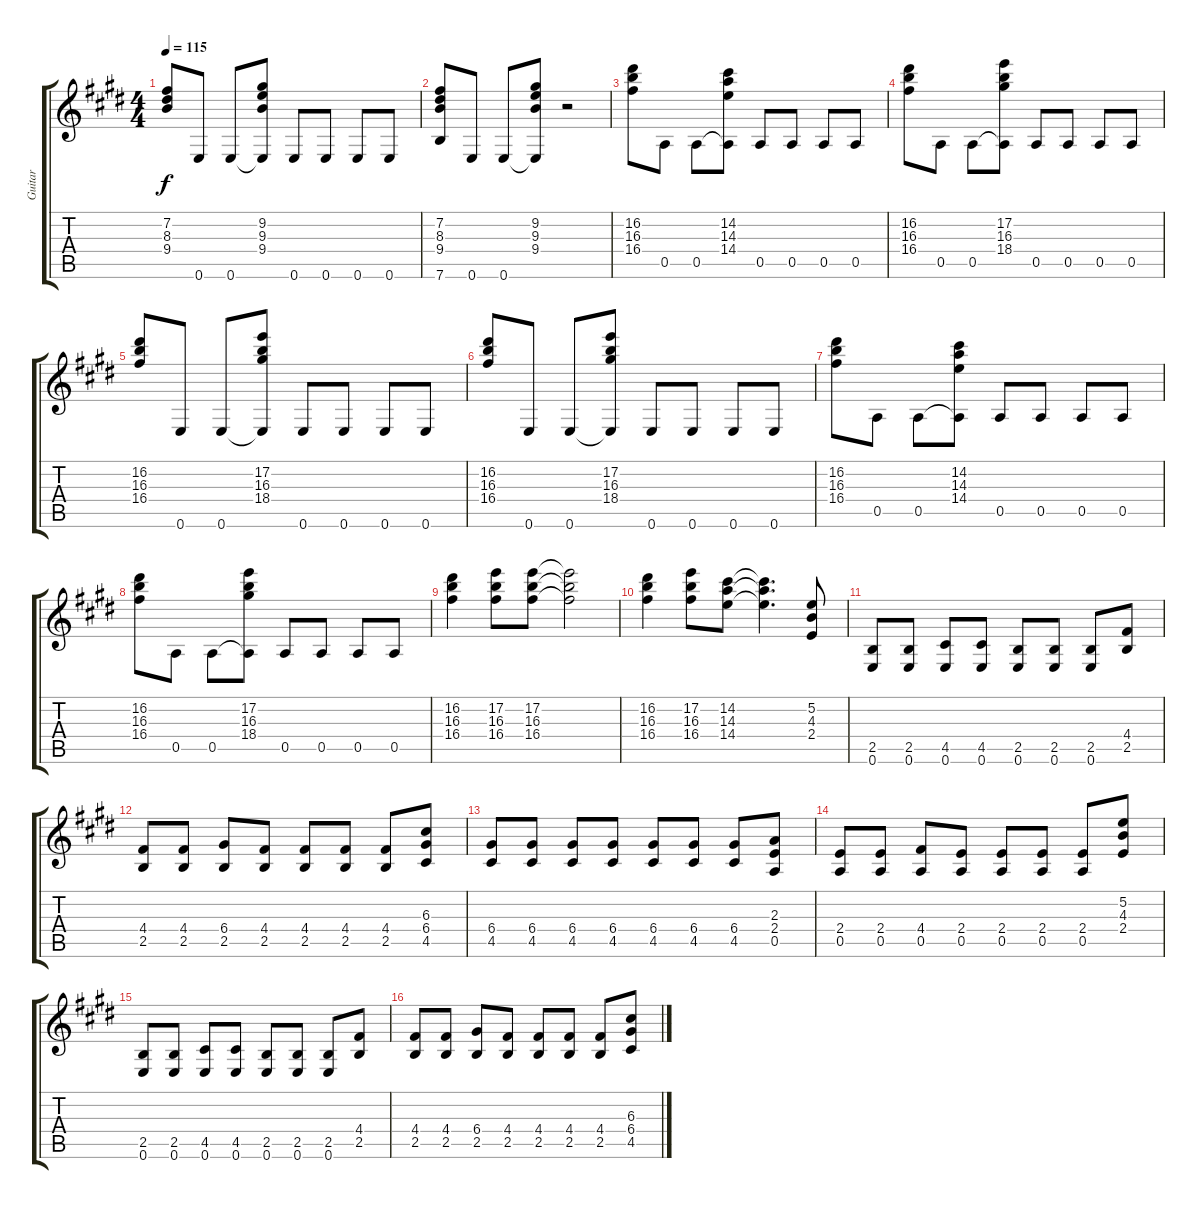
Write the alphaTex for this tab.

\track ("Guitar" "Guitar") {instrument distortionguitar}
\staff {score tabs}
\tuning (E4 B3 G3 D3 A2 E2) {hide}
\ts (4 4)
\tempo 115
\clef g2
\ks c#minor
(7.2 8.3 9.4).8{dy f} 0.6.8 0.6.8 (9.2 9.3 9.4 0.6{t}).8 0.6.8 0.6.8 0.6.8 0.6.8 |
(7.2 8.3 9.4 7.6).8 0.6.8 0.6.8 (9.2 9.3 9.4 0.6{t}).8 r.2 |
(16.2 16.3 16.4).8 0.5.8 0.5.8 (14.2 14.3 14.4 0.5{t}).8 0.5.8 0.5.8 0.5.8 0.5.8 |
(16.2 16.3 16.4).8 0.5.8 0.5.8 (17.2 16.3 18.4 0.5{t}).8 0.5.8 0.5.8 0.5.8 0.5.8 |
(16.2 16.3 16.4).8 0.6.8 0.6.8 (17.2 16.3 18.4 0.6{t}).8 0.6.8 0.6.8 0.6.8 0.6.8 |
(16.2 16.3 16.4).8 0.6.8 0.6.8 (17.2 16.3 18.4 0.6{t}).8 0.6.8 0.6.8 0.6.8 0.6.8 |
(16.2 16.3 16.4).8 0.5.8 0.5.8 (14.2 14.3 14.4 0.5{t}).8 0.5.8 0.5.8 0.5.8 0.5.8 |
(16.2 16.3 16.4).8 0.5.8 0.5.8 (17.2 16.3 18.4 0.5{t}).8 0.5.8 0.5.8 0.5.8 0.5.8 |
(16.2 16.3 16.4).4 (17.2 16.3 16.4).8 (17.2 16.3 16.4).8 (17.2{t} 16.3{t} 16.4{t}).2 |
(16.2 16.3 16.4).4 (17.2 16.3 16.4).8 (14.2 14.3 14.4).8 (14.2{t} 14.3{t} 14.4{t}).4{d} (5.2 4.3 2.4).8 |
(2.5 0.6).8{volume 9 balance 16} (2.5 0.6).8 (4.5 0.6).8 (4.5 0.6).8 (2.5 0.6).8 (2.5 0.6).8 (2.5 0.6).8 (4.4 2.5).8 |
(4.4 2.5).8 (4.4 2.5).8 (6.4 2.5).8 (4.4 2.5).8 (4.4 2.5).8 (4.4 2.5).8 (4.4 2.5).8 (6.3 6.4 4.5).8 |
(6.4 4.5).8 (6.4 4.5).8 (6.4 4.5).8 (6.4 4.5).8 (6.4 4.5).8 (6.4 4.5).8 (6.4 4.5).8 (2.3 2.4 0.5).8 |
(2.4 0.5).8 (2.4 0.5).8 (4.4 0.5).8 (2.4 0.5).8 (2.4 0.5).8 (2.4 0.5).8 (2.4 0.5).8 (5.2 4.3 2.4).8 |
(2.5 0.6).8{balance 16} (2.5 0.6).8 (4.5 0.6).8 (4.5 0.6).8 (2.5 0.6).8 (2.5 0.6).8 (2.5 0.6).8 (4.4 2.5).8 |
(4.4 2.5).8 (4.4 2.5).8 (6.4 2.5).8 (4.4 2.5).8 (4.4 2.5).8 (4.4 2.5).8 (4.4 2.5).8 (6.3 6.4 4.5).8
